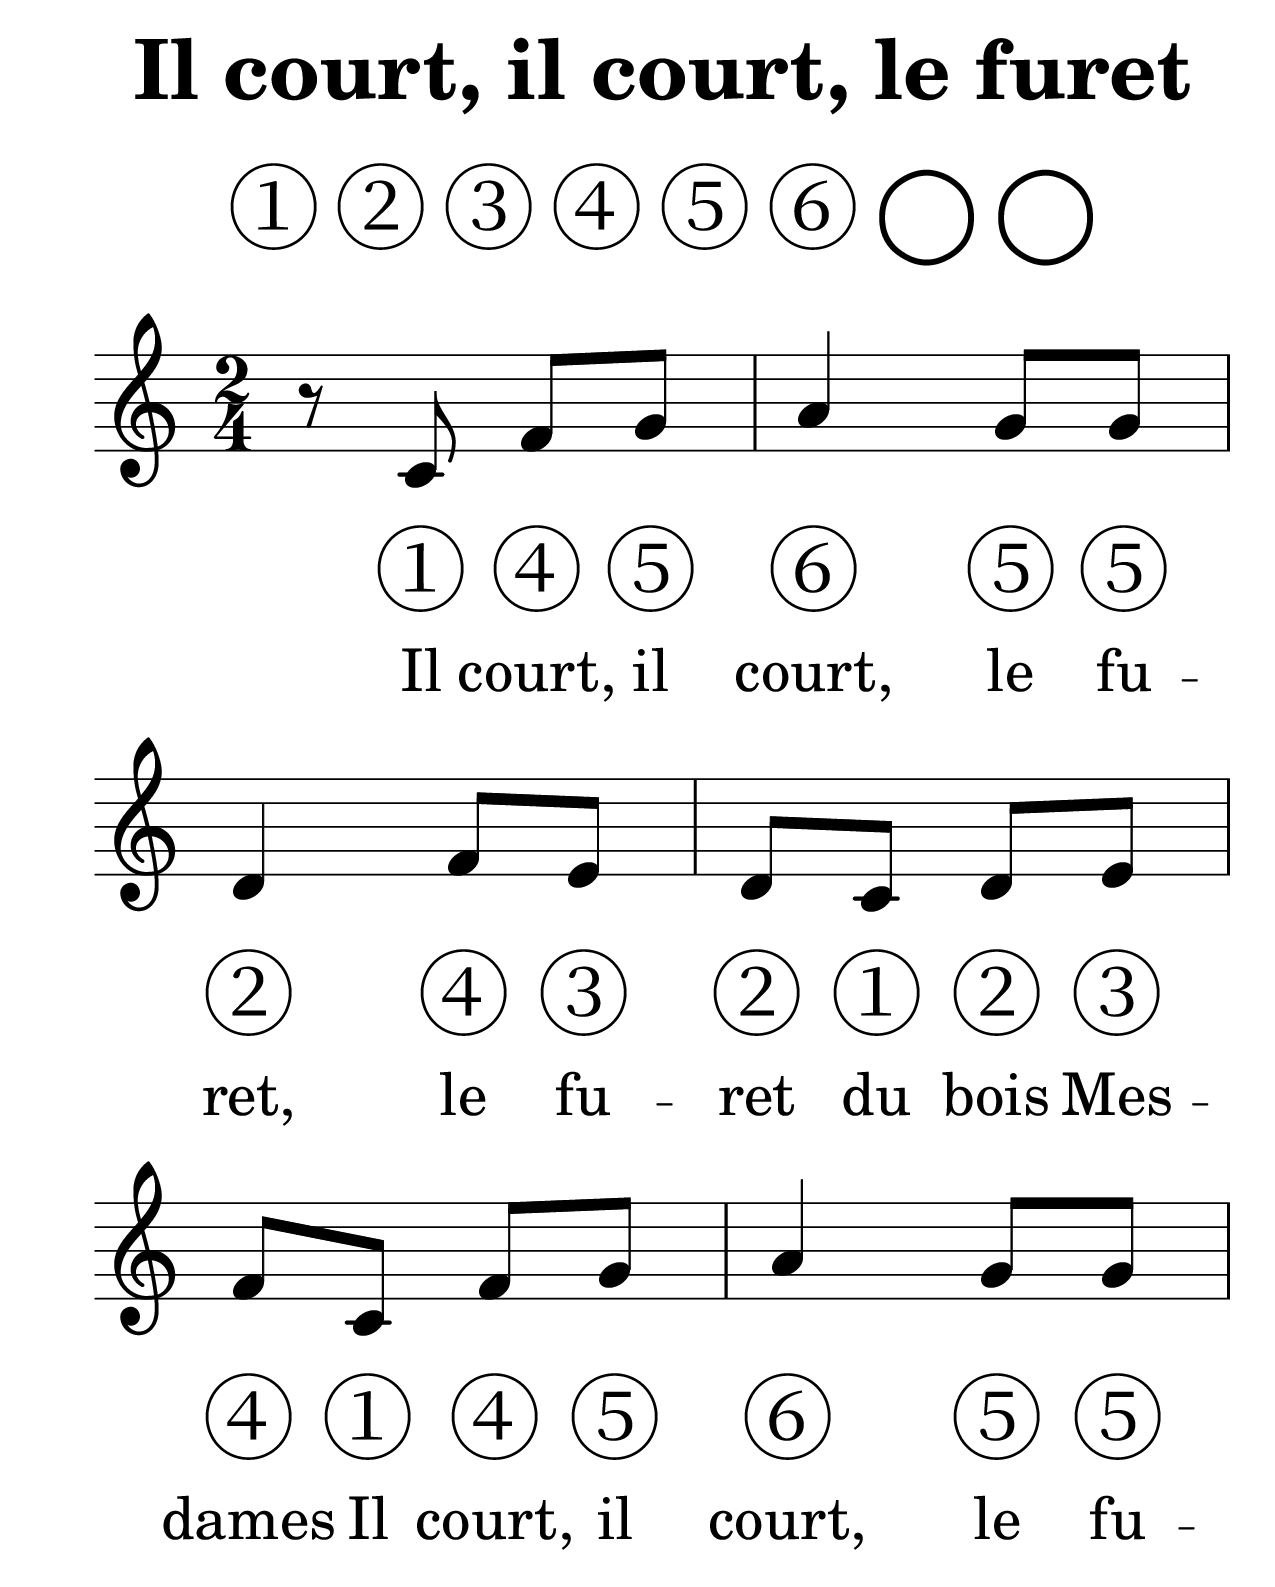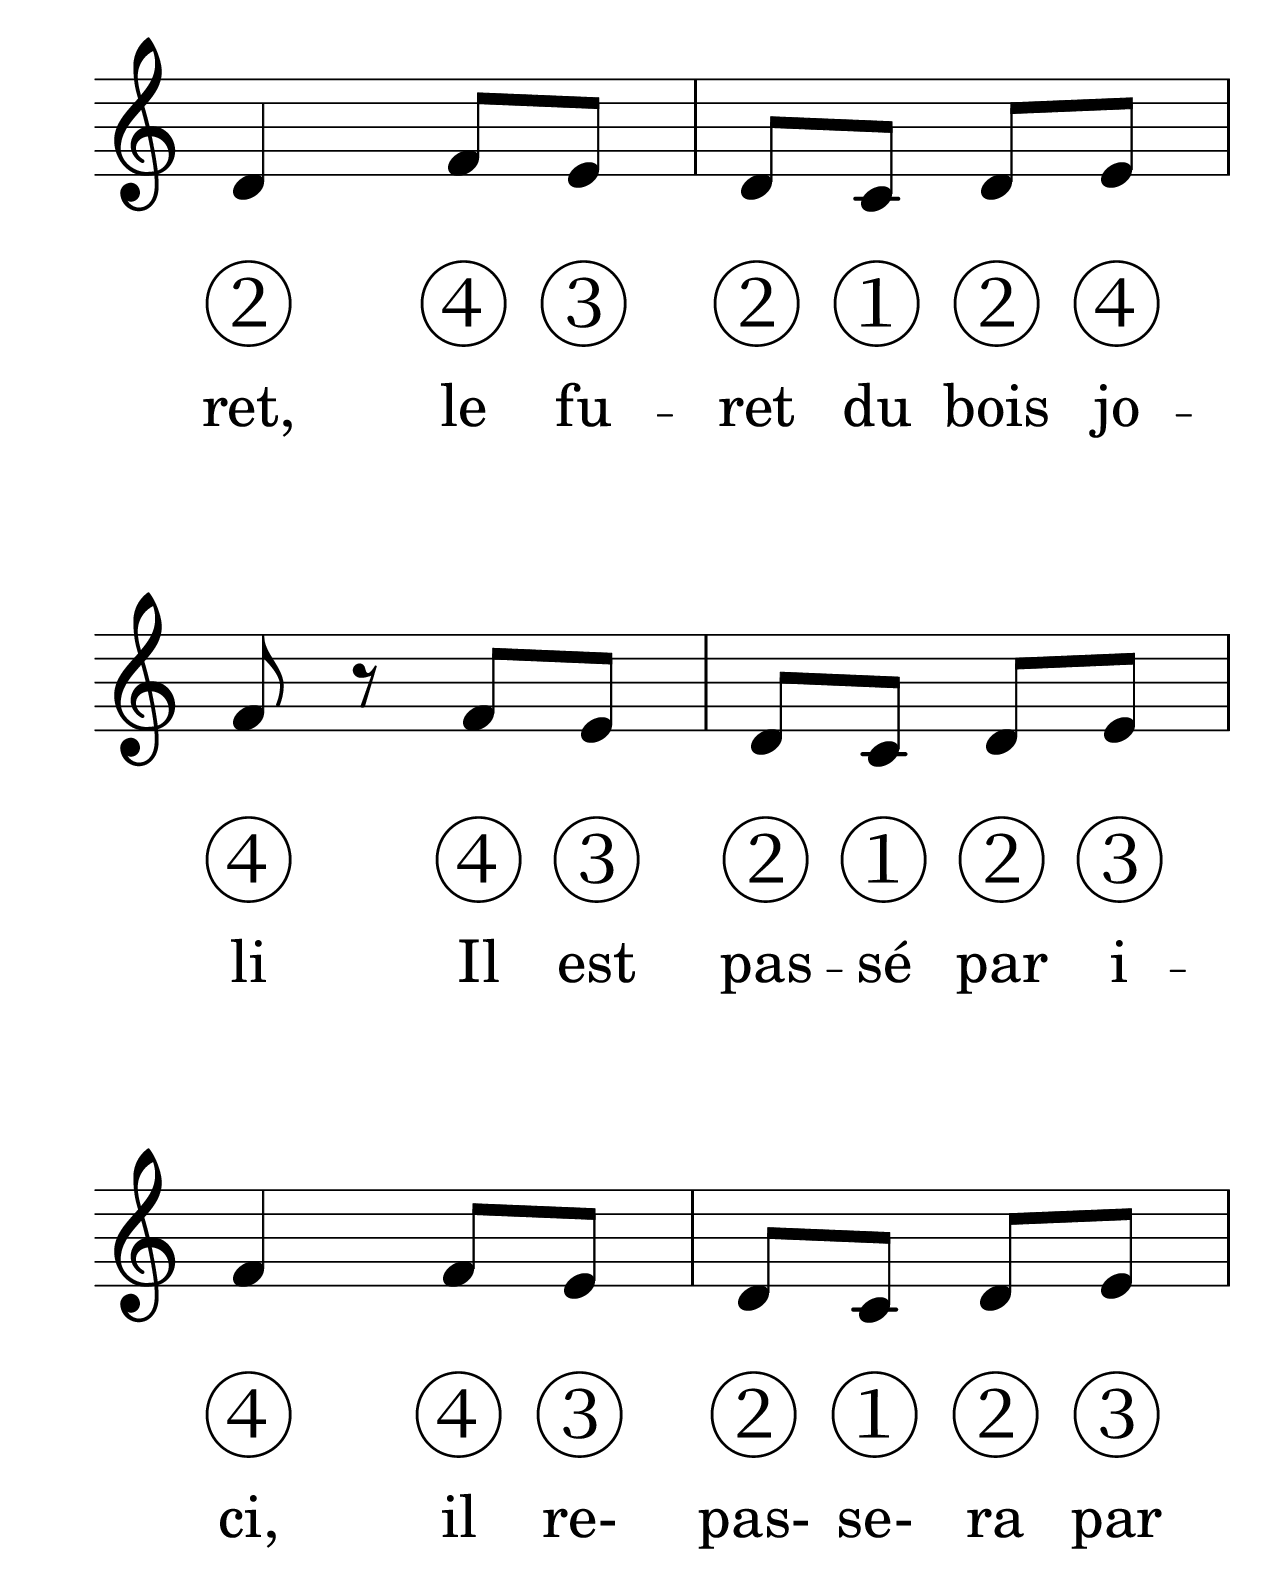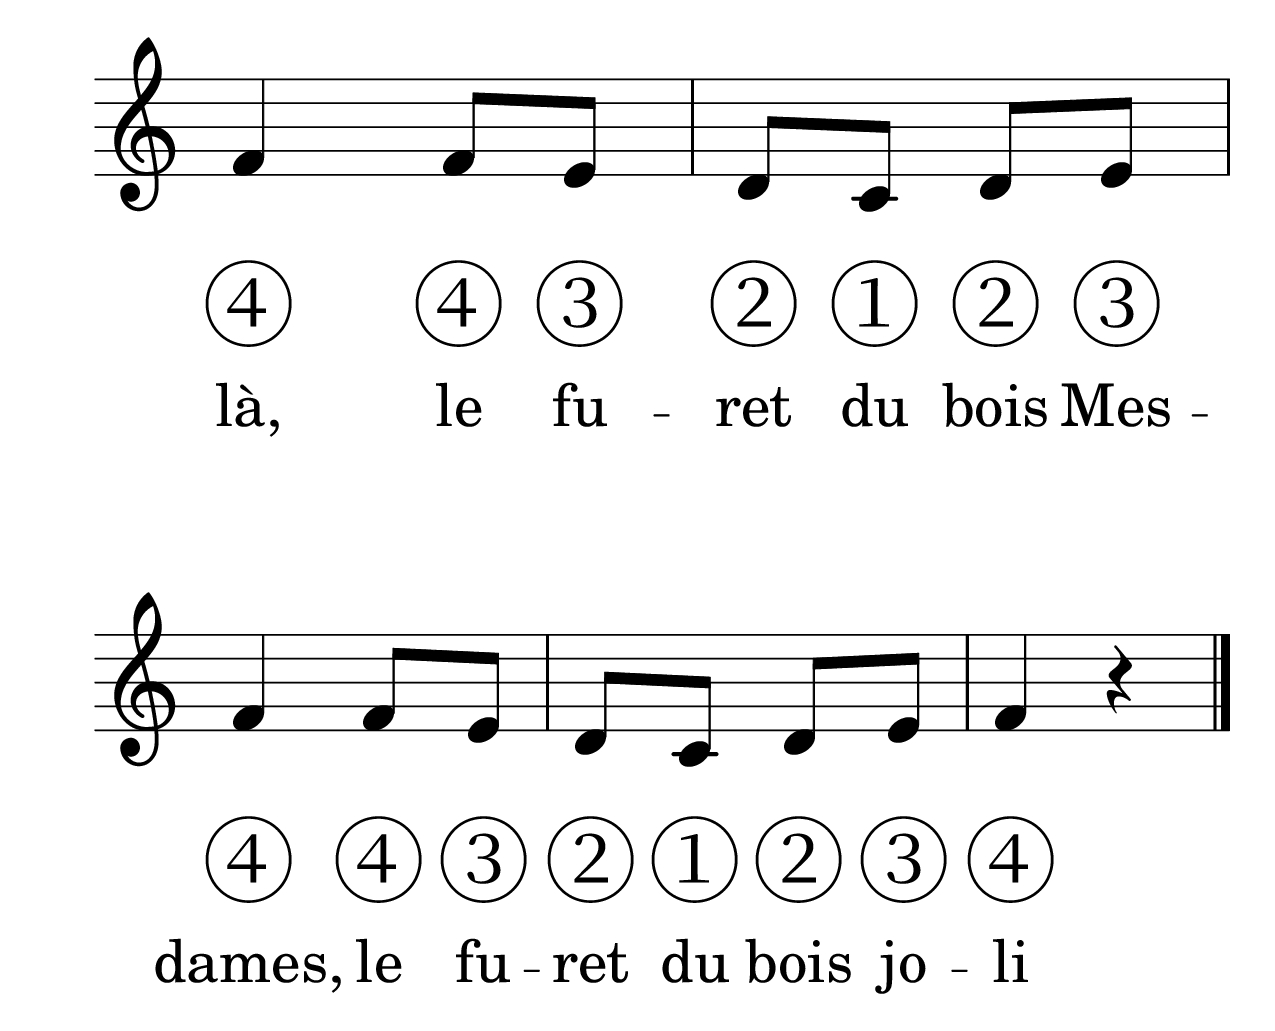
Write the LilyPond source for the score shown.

\version "2.18.2"
\include "common.ly"
\version "2.18.2"

% for reference
% ① ② ③ ④ ⑤ ⑥ ⑦ ⑧ ◯

% empty circles with bar number to colorize
oc = "①"
od = "②"
oe = "③"
of = "④"
og = "⑤"
oap = "⑥"
obp = "⑦"
ocp = "⑧"
oo = "◯"


% Adapted from typeset CC-BY Wikisource

\header {
 title = "Il court, il court, le furet"
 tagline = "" 
}

\markup {
  \column {
  \vspace #0.5
  \fill-line { \column { \line { 
    \fontsize #5 { \oc \od \oe \of \og \oap \oo \oo}}}}
  \vspace #0.5
  }
}

\score {
\new Staff <<  
  \clef treble
 \time 2/4
 \key c \major 
 \transpose g c {
 \relative c'' {
  r8 g c d
  e4 d8 d \break
  
  a4 c8 b
  a g a b \break
  c8 g8 c d
  
  e4 d8 d
  a4 c8 b
  a g a b
  
  c r c b
  a g a b
  c4 c8 b
  
  a g a b
  c4 c8 b
  a g a b \break
  
  c4 c8 b
  a g a b
  c4 r4 \bar "|."
  }
}

\addlyrics {
    \set fontSize = #4
    \oc \of \og \oap \og \og
    \od \of \oe \od \oc \od \oe
    \of \oc \of \og \oap \og \og
    \od \of \oe \od \oc \od \of \of
    \of \oe \od \oc \od \oe \of 
    \of \oe \od \oc \od \oe \of
    \of \oe \od \oc \od \oe \of 
    \of \oe \od \oc \od \oe \of
}

\addlyrics{
  Il court, il court, le fu -- ret, le fu -- ret du bois Mes -- dames
  Il court, il court, le fu -- ret, le fu -- ret du bois jo -- li
  Il est pas -- sé par i -- ci, il re- pas- se- ra par là,
  le fu -- ret du bois Mes -- dames, le fu -- ret du bois jo -- li
} 
 
>>

\layout { }

\midi {
    \context {
      \Score
      tempoWholesPerMinute = #(ly:make-moment 100 4)
    }
  }

}
